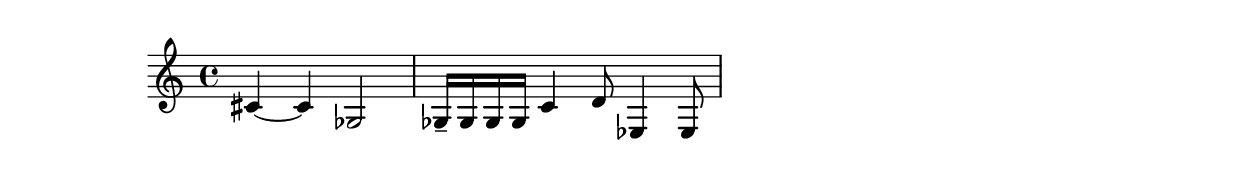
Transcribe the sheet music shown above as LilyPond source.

\version "2.18.2"

"//music" = \relative c {
  << \new Voice = "voice1" {
    cis'4 ~ cis ges2
    ges16-- ges ges ges
    c4 d8 ees,4 ees8
  } >>
}

\book {
  \header {
  }

  \bookpart { 
    \score {
      <<
      \new Staff = Staff \with { }
      \context Staff = Staff {
        \"//music"
      }
      >>
    }
  }
}
